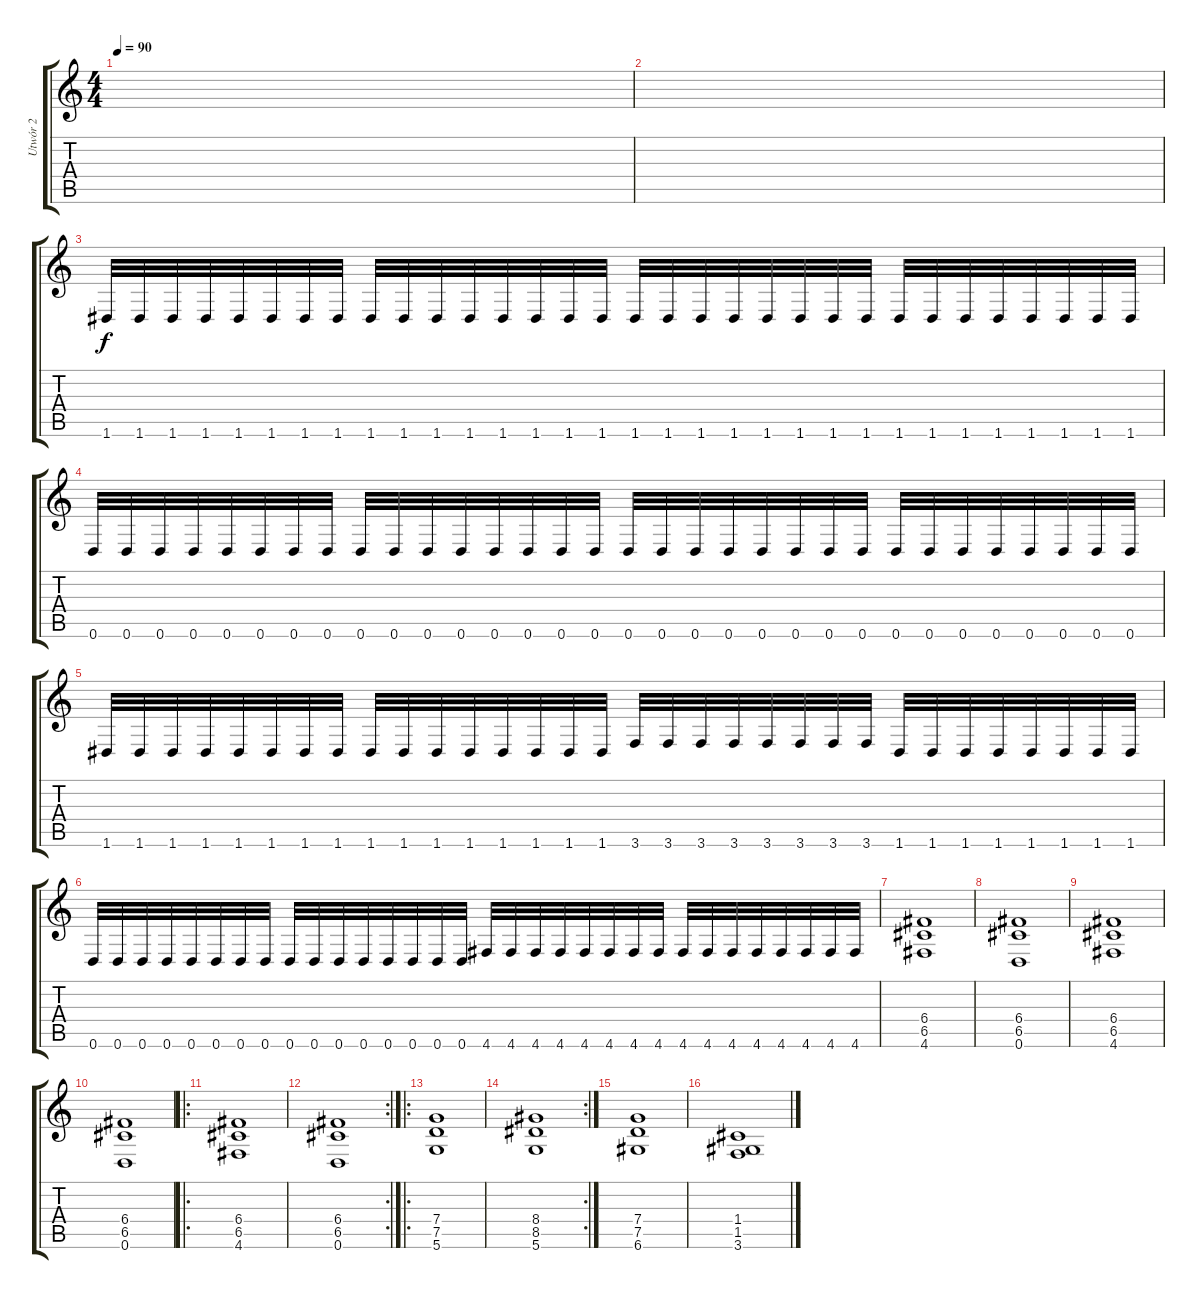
\track ("Utwór 2" "Utwór 2") {instrument overdrivenguitar}
\staff {score tabs}
\tuning (D4 A3 F3 C3 G2 D2) {hide}
\ts (4 4)
\tempo 90
\clef g2
\ks c
|
|
1.6.32 1.6.32 1.6.32 1.6.32 1.6.32 1.6.32 1.6.32 1.6.32 1.6.32 1.6.32 1.6.32 1.6.32 1.6.32 1.6.32 1.6.32 1.6.32 1.6.32 1.6.32 1.6.32 1.6.32 1.6.32 1.6.32 1.6.32 1.6.32 1.6.32 1.6.32 1.6.32 1.6.32 1.6.32 1.6.32 1.6.32 1.6.32 |
0.6.32 0.6.32 0.6.32 0.6.32 0.6.32 0.6.32 0.6.32 0.6.32 0.6.32 0.6.32 0.6.32 0.6.32 0.6.32 0.6.32 0.6.32 0.6.32 0.6.32 0.6.32 0.6.32 0.6.32 0.6.32 0.6.32 0.6.32 0.6.32 0.6.32 0.6.32 0.6.32 0.6.32 0.6.32 0.6.32 0.6.32 0.6.32 |
1.6.32 1.6.32 1.6.32 1.6.32 1.6.32 1.6.32 1.6.32 1.6.32 1.6.32 1.6.32 1.6.32 1.6.32 1.6.32 1.6.32 1.6.32 1.6.32 3.6.32 3.6.32 3.6.32 3.6.32 3.6.32 3.6.32 3.6.32 3.6.32 1.6.32 1.6.32 1.6.32 1.6.32 1.6.32 1.6.32 1.6.32 1.6.32 |
0.6.32 0.6.32 0.6.32 0.6.32 0.6.32 0.6.32 0.6.32 0.6.32 0.6.32 0.6.32 0.6.32 0.6.32 0.6.32 0.6.32 0.6.32 0.6.32 4.6.32 4.6.32 4.6.32 4.6.32 4.6.32 4.6.32 4.6.32 4.6.32 4.6.32 4.6.32 4.6.32 4.6.32 4.6.32 4.6.32 4.6.32 4.6.32 |
(6.4 6.5 4.6).1 |
(6.4 6.5 0.6).1 |
(6.4 6.5 4.6).1 |
(6.4 6.5 0.6).1 |
\ro
(6.4 6.5 4.6).1 |
\rc 2
(6.4 6.5 0.6).1 |
\ro
(7.4 7.5 5.6).1 |
\rc 2
(8.4 8.5 5.6).1 |
(7.4 7.5 6.6).1 |
(1.4 1.5 3.6).1
